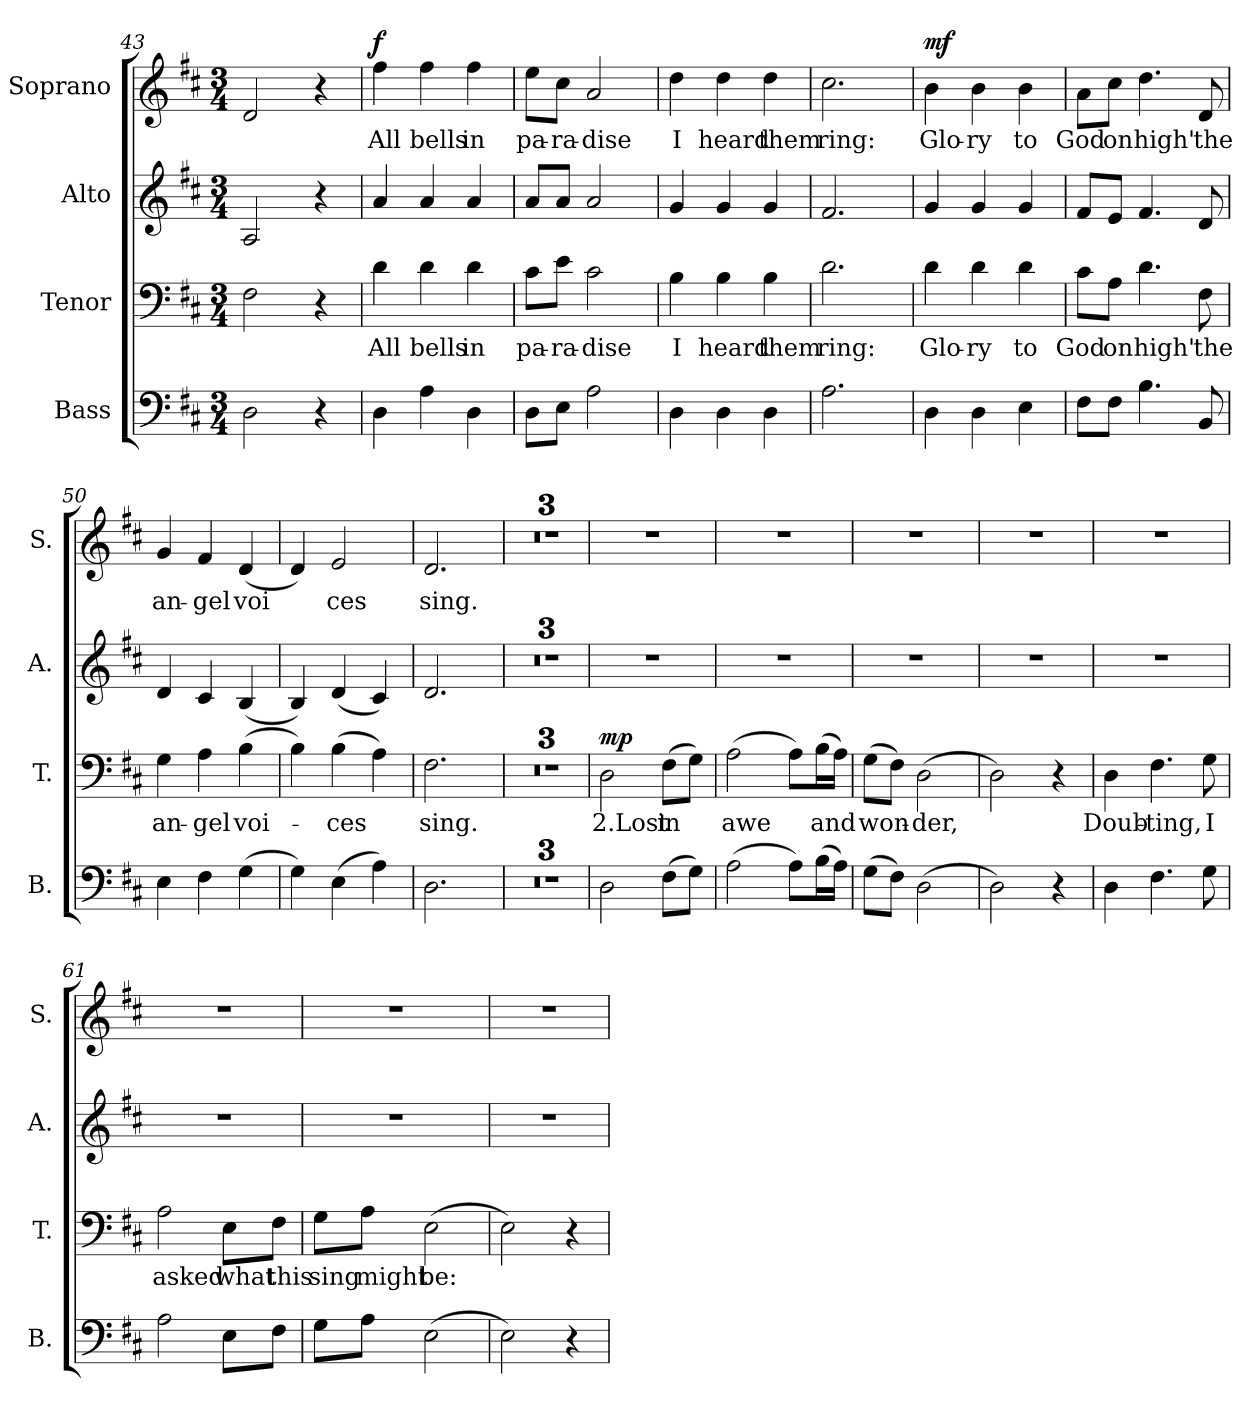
**kern	**kern	**text	**dynam	**kern	**kern	**text	**dynam
*part4	*part3	*part3	*part3	*part2	*part1	*part1	*part1
*staff4	*staff3	*staff3	*staff3	*staff2	*staff1	*staff1	*staff1
*I"Bass	*I"Tenor	*	*	*I"Alto	*I"Soprano	*	*
*I'B.	*I'T.	*	*	*I'A.	*I'S.	*	*
*clefF4	*clefF4	*	*	*clefG2	*clefG2	*	*
*k[f#c#]	*k[f#c#]	*	*	*k[f#c#]	*k[f#c#]	*	*
*M3/4	*M3/4	*	*	*M3/4	*M3/4	*	*
=43	=43	=43	=43	=43	=43	=43	=43
2D\	2F#\	.	.	2A/	2d/	.	.
4r	4r	.	.	4r	4r	.	.
!!LO:PB:g=z
=44	=44	=44	=44	=44	=44	=44	=44
!	!	!	!	!	!	!	!LO:DY:a
4D\	4d\	All	.	4a/	4ff#\	All	f
4A\	4d\	bells	.	4a/	4ff#\	bells	.
4D\	4d\	in	.	4a/	4ff#\	in	.
=45	=45	=45	=45	=45	=45	=45	=45
8D\L	8c#\L	pa-	.	8a/L	8ee\L	pa-	.
8E\J	8e\J	-ra-	.	8a/J	8cc#\J	-ra-	.
2A\	2c#\	-dise	.	2a/	2a/	-dise	.
=46	=46	=46	=46	=46	=46	=46	=46
4D\	4B\	I	.	4g/	4dd\	I	.
4D\	4B\	heard	.	4g/	4dd\	heard	.
4D\	4B\	them	.	4g/	4dd\	them	.
=47	=47	=47	=47	=47	=47	=47	=47
2.A\	2.d\	ring:	.	2.f#/	2.cc#\	ring:	.
=48	=48	=48	=48	=48	=48	=48	=48
!	!	!	!	!	!	!	!LO:DY:a
4D\	4d\	Glo-	.	4g/	4b\	Glo-	mf
4D\	4d\	-ry	.	4g/	4b\	-ry	.
4E\	4d\	to	.	4g/	4b\	to	.
=49	=49	=49	=49	=49	=49	=49	=49
8F#\L	8c#\L	God	.	8f#/L	8a\L	God	.
8F#\J	8A\J	on	.	8e/J	8cc#\J	on	.
4.B\	4.d\	high'	.	4.f#/	4.dd\	high'	.
8BB/	8F#\	the	.	8d/	8d/	the	.
!!LO:LB:g=z
=50	=50	=50	=50	=50	=50	=50	=50
4E\	4G\	an-	.	4d/	4g/	an-	.
4F#\	4A\	-gel	.	4c#/	4f#/	-gel	.
(4G\	(4B\	voi-	.	(4B/	(4d/	-voi	.
=51	=51	=51	=51	=51	=51	=51	=51
4G\)	4B\)	.	.	4B/)	4d/)	.	.
(4E\	(4B\	-ces	.	(4d/	2e/	ces	.
4A\)	4A\)	.	.	4c#/)	.	.	.
=52	=52	=52	=52	=52	=52	=52	=52
2.D\	2.F#\	sing.	.	2.d/	2.d/	sing.	.
=53	=53	=53	=53	=53	=53	=53	=53
2.r	2.r	.	.	2.r	2.r	.	.
=54	=54	=54	=54	=54	=54	=54	=54
2.r	2.r	.	.	2.r	2.r	.	.
=55	=55	=55	=55	=55	=55	=55	=55
2.r	2.r	.	.	2.r	2.r	.	.
=56	=56	=56	=56	=56	=56	=56	=56
!	!	!	!LO:DY:a	!	!	!	!
2D\	2D\	2.Lost	mp	2.r	2.r	.	.
(8F#\L	(8F#\L	in	.	.	.	.	.
8G\J)	8G\J)	.	.	.	.	.	.
=57	=57	=57	=57	=57	=57	=57	=57
(2A\	(2A\	awe	.	2.r	2.r	.	.
8A\L)	8A\L)	.	.	.	.	.	.
(16B\L	(16B\L	and	.	.	.	.	.
16A\JJ)	16A\JJ)	.	.	.	.	.	.
=58	=58	=58	=58	=58	=58	=58	=58
(8G\L	(8G\L	won-	.	2.r	2.r	.	.
8F#\J)	8F#\J)	.	.	.	.	.	.
(2D\	(2D\	-der,	.	.	.	.	.
!!LO:LB:g=z
=59	=59	=59	=59	=59	=59	=59	=59
2D\)	2D\)	.	.	2.r	2.r	.	.
4r	4r	.	.	.	.	.	.
=60	=60	=60	=60	=60	=60	=60	=60
4D\	4D\	Doub-	.	2.r	2.r	.	.
4.F#\	4.F#\	-ting,	.	.	.	.	.
8G\	8G\	I	.	.	.	.	.
=61	=61	=61	=61	=61	=61	=61	=61
2A\	2A\	asked	.	2.r	2.r	.	.
8E\L	8E\L	what	.	.	.	.	.
8F#\J	8F#\J	this	.	.	.	.	.
=62	=62	=62	=62	=62	=62	=62	=62
8G\L	8G\L	sing	.	2.r	2.r	.	.
8A\J	8A\J	might	.	.	.	.	.
(2E\	(2E\	be:	.	.	.	.	.
=63	=63	=63	=63	=63	=63	=63	=63
2E\)	2E\)	.	.	2.r	2.r	.	.
4r	4r	.	.	.	.	.	.
=	=	=	=	=	=	=	=
*-	*-	*-	*-	*-	*-	*-	*-
